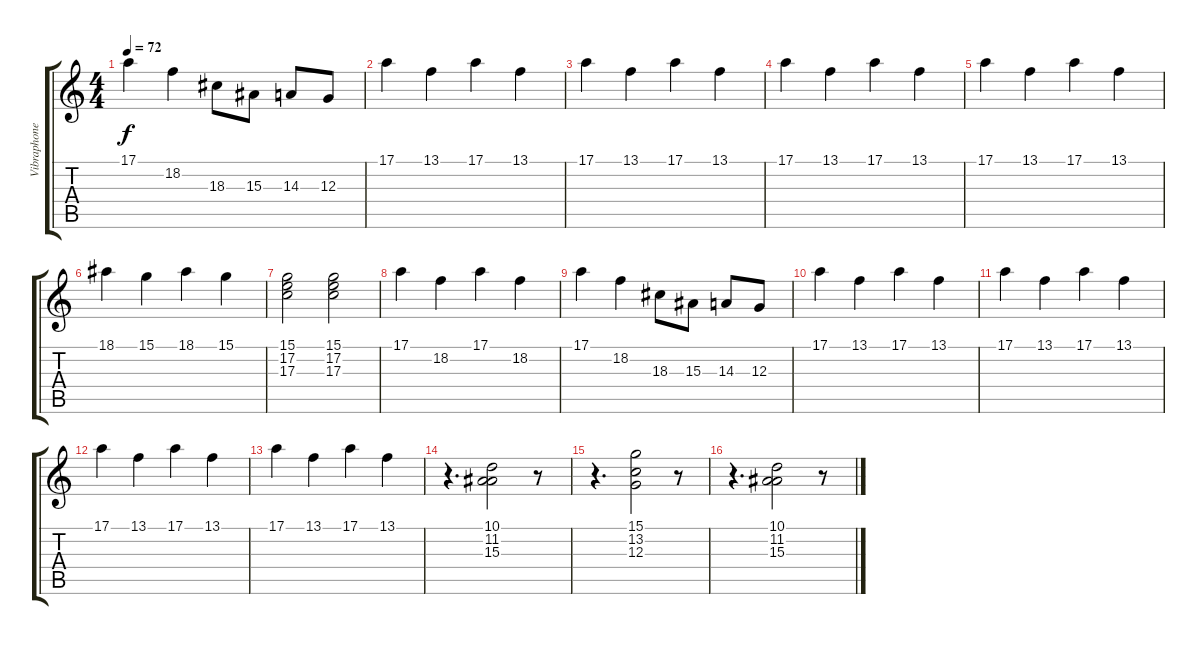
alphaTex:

\track ("Vibraphone" "Vibraphone") {instrument glockenspiel}
\staff {score tabs}
\tuning (E4 B3 G3 D3 A2 E2) {hide}
\ts (4 4)
\tempo 72
\clef g2
\ks c
17.1.4{dy f} 18.2.4 18.3.8 15.3.8 14.3.8 12.3.8 |
17.1.4 13.1.4 17.1.4 13.1.4 |
17.1.4 13.1.4 17.1.4 13.1.4 |
17.1.4 13.1.4 17.1.4 13.1.4 |
17.1.4 13.1.4 17.1.4 13.1.4 |
18.1.4 15.1.4 18.1.4 15.1.4 |
(15.1 17.2 17.3).2 (15.1 17.2 17.3).2 |
17.1.4 18.2.4 17.1.4 18.2.4 |
17.1.4 18.2.4 18.3.8 15.3.8 14.3.8 12.3.8 |
17.1.4 13.1.4 17.1.4 13.1.4 |
17.1.4 13.1.4 17.1.4 13.1.4 |
17.1.4 13.1.4 17.1.4 13.1.4 |
17.1.4 13.1.4 17.1.4 13.1.4 |
r.4{d} (10.1 11.2 15.3).2 r.8 |
r.4{d} (15.1 13.2 12.3).2 r.8 |
r.4{d} (10.1 11.2 15.3).2 r.8
